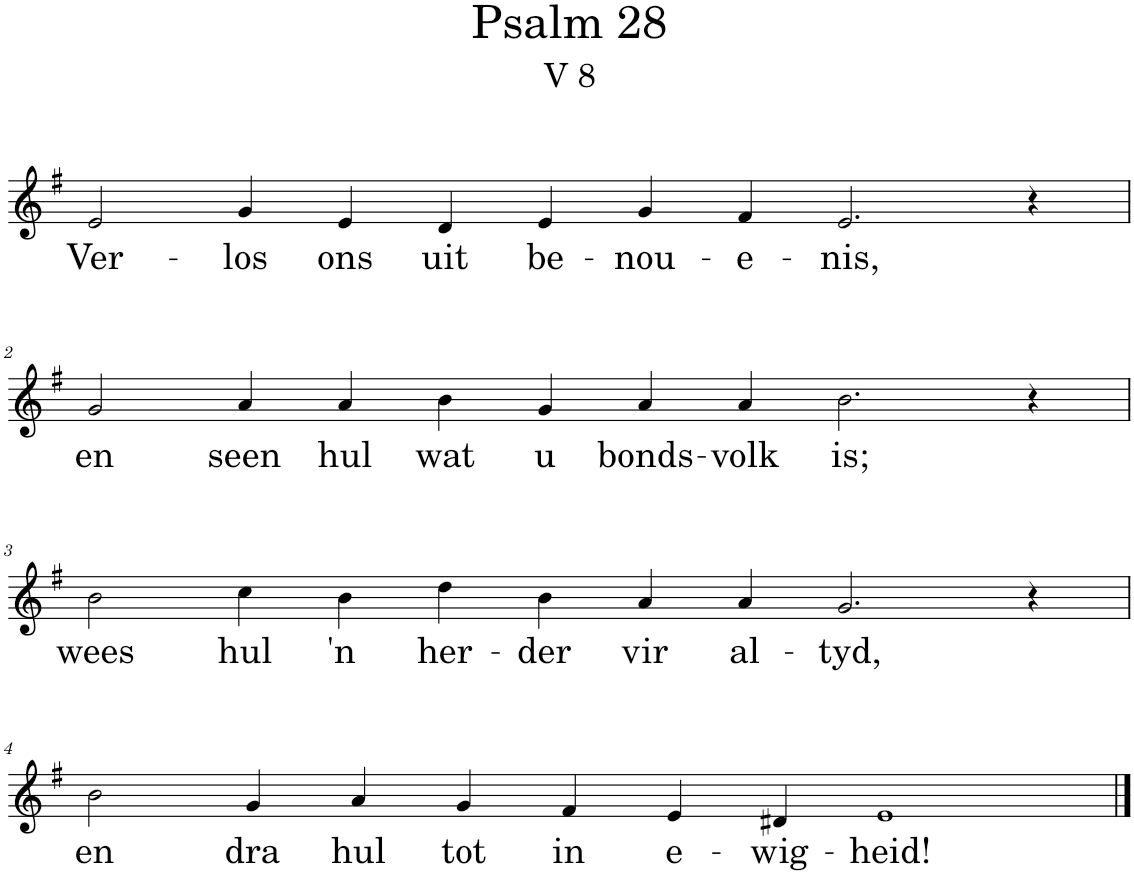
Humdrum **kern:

**kern	**text
*part1	*part1
*staff1	*staff1
*I"Pipe Organ	*
*I'Org.	*
*clefG2	*
*k[f#]	*
*M12/4	*
=1	=1
!	!LO:LY:b
2e/	Ver-
!	!LO:LY:b
4g/	-los
!	!LO:LY:b
4e/	ons
!	!LO:LY:b
4d/	uit
!	!LO:LY:b
4e/	be-
!	!LO:LY:b
4g/	-nou-
!	!LO:LY:b
4f#/	-e-
!	!LO:LY:b
2.e/	-nis,
4r	.
!!LO:LB:g=z
=2	=2
!	!LO:LY:b
2g/	en
!	!LO:LY:b
4a/	seen
!	!LO:LY:b
4a/	hul
!	!LO:LY:b
4b\	wat
!	!LO:LY:b
4g/	u
!	!LO:LY:b
4a/	bonds-
!	!LO:LY:b
4a/	-volk
!	!LO:LY:b
2.b\	is;
4r	.
!!LO:LB:g=z
=3	=3
!	!LO:LY:b
2b\	wees
!	!LO:LY:b
4cc\	hul
!	!LO:LY:b
4b\	'n
!	!LO:LY:b
4dd\	her-
!	!LO:LY:b
4b\	-der
!	!LO:LY:b
4a/	vir
!	!LO:LY:b
4a/	al-
!	!LO:LY:b
2.g/	-tyd,
4r	.
!!LO:LB:g=z
=4	=4
!	!LO:LY:b
2b\	en
!	!LO:LY:b
4g/	dra
!	!LO:LY:b
4a/	hul
!	!LO:LY:b
4g/	tot
!	!LO:LY:b
4f#/	in
!	!LO:LY:b
4e/	e-
!	!LO:LY:b
4d#X/	-wig-
!	!LO:LY:b
1e	-heid!
==	==
*-	*-
